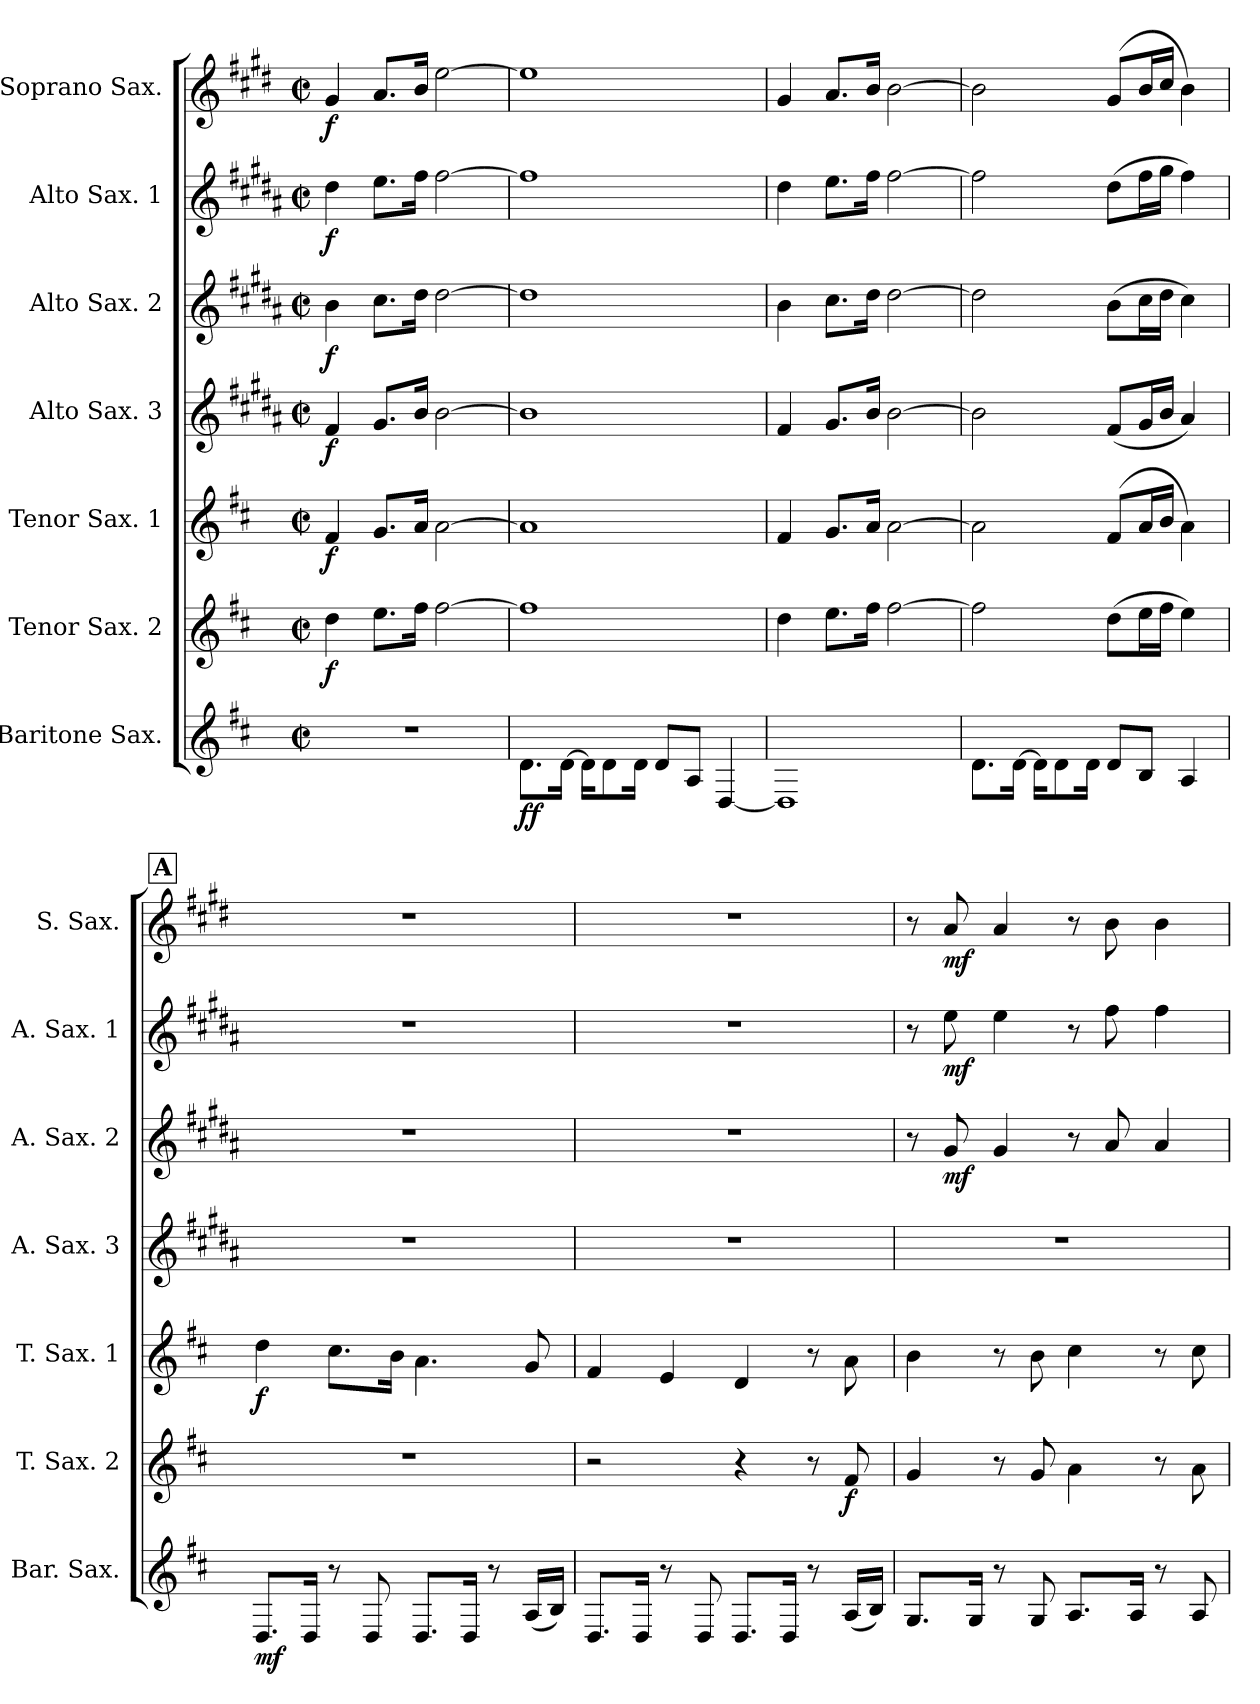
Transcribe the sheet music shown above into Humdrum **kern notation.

**kern	**dynam	**kern	**dynam	**kern	**dynam	**kern	**dynam	**kern	**dynam	**kern	**dynam	**kern	**dynam
*part7	*part7	*part6	*part6	*part5	*part5	*part4	*part4	*part3	*part3	*part2	*part2	*part1	*part1
*staff7	*staff7	*staff6	*staff6	*staff5	*staff5	*staff4	*staff4	*staff3	*staff3	*staff2	*staff2	*staff1	*staff1
*I"Baritone Sax.	*	*I"Tenor Sax. 2	*	*I"Tenor Sax. 1	*	*I"Alto Sax. 3	*	*I"Alto Sax. 2	*	*I"Alto Sax. 1	*	*I"Soprano Sax.	*
*I'Bar. Sax.	*	*I'T. Sax. 2	*	*I'T. Sax. 1	*	*I'A. Sax. 3	*	*I'A. Sax. 2	*	*I'A. Sax. 1	*	*I'S. Sax.	*
*clefG2	*	*clefG2	*	*clefG2	*	*clefG2	*	*clefG2	*	*clefG2	*	*clefG2	*
*ITrd12c21	*	*ITrd8c14	*	*ITrd8c14	*	*ITrd5c9	*	*ITrd5c9	*	*ITrd5c9	*	*ITrd1c2	*
*k[f#c#]	*	*k[f#c#]	*	*k[f#c#]	*	*k[f#c#]	*	*k[f#c#]	*	*k[f#c#]	*	*k[f#c#]	*
*M2/2	*	*M2/2	*	*M2/2	*	*M2/2	*	*M2/2	*	*M2/2	*	*M2/2	*
*met(c|)	*	*met(c|)	*	*met(c|)	*	*met(c|)	*	*met(c|)	*	*met(c|)	*	*met(c|)	*
*MM96	*	*MM96	*	*MM96	*	*MM96	*	*MM96	*	*MM96	*	*MM96	*
=	=	=	=	=	=	=	=	=	=	=	=	=	=
!	!	!	!LO:DY:b	!	!LO:DY:b	!	!LO:DY:b	!	!LO:DY:b	!	!LO:DY:b	!	!LO:DY:b
1r	.	4d\	f	4F#/	f	4A/	f	4d\	f	4f#\	f	4f#/	f
.	.	8.e\L	.	8.G/L	.	8.B/L	.	8.e\L	.	8.g\L	.	8.g/L	.
.	.	16f#\Jk	.	16A/Jk	.	16d/Jk	.	16f#\Jk	.	16a\Jk	.	16a/Jk	.
.	.	[2f#\	.	[2A\	.	[2d\	.	[2f#\	.	[2a\	.	[2dd\	.
=1	=1	=1	=1	=1	=1	=1	=1	=1	=1	=1	=1	=1	=1
!	!LO:DY:b	!	!	!	!	!	!	!	!	!	!	!	!
8.D\L	ff	1f#]	.	1A]	.	1d]	.	1f#]	.	1a]	.	1dd]	.
[16D\Jk	.	.	.	.	.	.	.	.	.	.	.	.	.
16D\KL]	.	.	.	.	.	.	.	.	.	.	.	.	.
8D\	.	.	.	.	.	.	.	.	.	.	.	.	.
16D\Jk	.	.	.	.	.	.	.	.	.	.	.	.	.
8D/L	.	.	.	.	.	.	.	.	.	.	.	.	.
8AA/J	.	.	.	.	.	.	.	.	.	.	.	.	.
[4DD/	.	.	.	.	.	.	.	.	.	.	.	.	.
=2	=2	=2	=2	=2	=2	=2	=2	=2	=2	=2	=2	=2	=2
1DD]	.	4d\	.	4F#/	.	4A/	.	4d\	.	4f#\	.	4f#/	.
.	.	8.e\L	.	8.G/L	.	8.B/L	.	8.e\L	.	8.g\L	.	8.g/L	.
.	.	16f#\Jk	.	16A/Jk	.	16d/Jk	.	16f#\Jk	.	16a\Jk	.	16a/Jk	.
.	.	[2f#\	.	[2A\	.	[2d\	.	[2f#\	.	[2a\	.	[2a\	.
=3	=3	=3	=3	=3	=3	=3	=3	=3	=3	=3	=3	=3	=3
8.D\L	.	2f#\]	.	2A\]	.	2d\]	.	2f#\]	.	2a\]	.	2a\]	.
[16D\Jk	.	.	.	.	.	.	.	.	.	.	.	.	.
16D\KL]	.	.	.	.	.	.	.	.	.	.	.	.	.
8D\	.	.	.	.	.	.	.	.	.	.	.	.	.
16D\Jk	.	.	.	.	.	.	.	.	.	.	.	.	.
8D/L	.	(8d\L	.	(8F#/L	.	(8A/L	.	(8d\L	.	(8f#\L	.	(8f#/L	.
8BB/J	.	16e\L	.	16A/L	.	16B/L	.	16e\L	.	16a\L	.	16a/L	.
.	.	16f#\JJ	.	16B/JJ	.	16d/JJ	.	16f#\JJ	.	16b\JJ	.	16b/JJ	.
4AA/	.	4e\)	.	4A\)	.	4c#/)	.	4e\)	.	4a\)	.	4a\)	.
!!LO:REH:place=s1:a:B:fs=14:t=A
=4	=4	=4	=4	=4	=4	=4	=4	=4	=4	=4	=4	=4	=4
!	!LO:DY:b	!	!	!	!LO:DY:b	!	!	!	!	!	!	!	!
8.DD/L	mf	1r	.	4d\	f	1r	.	1r	.	1r	.	1r	.
16DD/Jk	.	.	.	.	.	.	.	.	.	.	.	.	.
8r	.	.	.	8.c#\L	.	.	.	.	.	.	.	.	.
8DD/	.	.	.	.	.	.	.	.	.	.	.	.	.
.	.	.	.	16B\Jk	.	.	.	.	.	.	.	.	.
8.DD/L	.	.	.	4.A\	.	.	.	.	.	.	.	.	.
16DD/Jk	.	.	.	.	.	.	.	.	.	.	.	.	.
8r	.	.	.	.	.	.	.	.	.	.	.	.	.
(16AA/LL	.	.	.	8G/	.	.	.	.	.	.	.	.	.
16BB/JJ)	.	.	.	.	.	.	.	.	.	.	.	.	.
!!LO:LB:g=z
=5	=5	=5	=5	=5	=5	=5	=5	=5	=5	=5	=5	=5	=5
8.DD/L	.	2r	.	4F#/	.	1r	.	1r	.	1r	.	1r	.
16DD/Jk	.	.	.	.	.	.	.	.	.	.	.	.	.
8r	.	.	.	4E/	.	.	.	.	.	.	.	.	.
8DD/	.	.	.	.	.	.	.	.	.	.	.	.	.
8.DD/L	.	4r	.	4D/	.	.	.	.	.	.	.	.	.
16DD/Jk	.	.	.	.	.	.	.	.	.	.	.	.	.
8r	.	8r	.	8r	.	.	.	.	.	.	.	.	.
!	!	!	!LO:DY:b	!	!	!	!	!	!	!	!	!	!
(16AA/LL	.	8F#/	f	8A\	.	.	.	.	.	.	.	.	.
16BB/JJ)	.	.	.	.	.	.	.	.	.	.	.	.	.
=6	=6	=6	=6	=6	=6	=6	=6	=6	=6	=6	=6	=6	=6
8.GG/L	.	4G/	.	4B\	.	1r	.	8r	.	8r	.	8r	.
!	!	!	!	!	!	!	!	!	!LO:DY:b	!	!LO:DY:b	!	!LO:DY:b
.	.	.	.	.	.	.	.	8B/	mf	8g\	mf	8g/	mf
16GG/Jk	.	.	.	.	.	.	.	.	.	.	.	.	.
8r	.	8r	.	8r	.	.	.	4B/	.	4g\	.	4g/	.
8GG/	.	8G/	.	8B\	.	.	.	.	.	.	.	.	.
8.AA/L	.	4A\	.	4c#\	.	.	.	8r	.	8r	.	8r	.
.	.	.	.	.	.	.	.	8c#/	.	8a\	.	8a\	.
16AA/Jk	.	.	.	.	.	.	.	.	.	.	.	.	.
8r	.	8r	.	8r	.	.	.	4c#/	.	4a\	.	4a\	.
8AA/	.	8A\	.	8c#\	.	.	.	.	.	.	.	.	.
=	=	=	=	=	=	=	=	=	=	=	=	=	=
*-	*-	*-	*-	*-	*-	*-	*-	*-	*-	*-	*-	*-	*-
